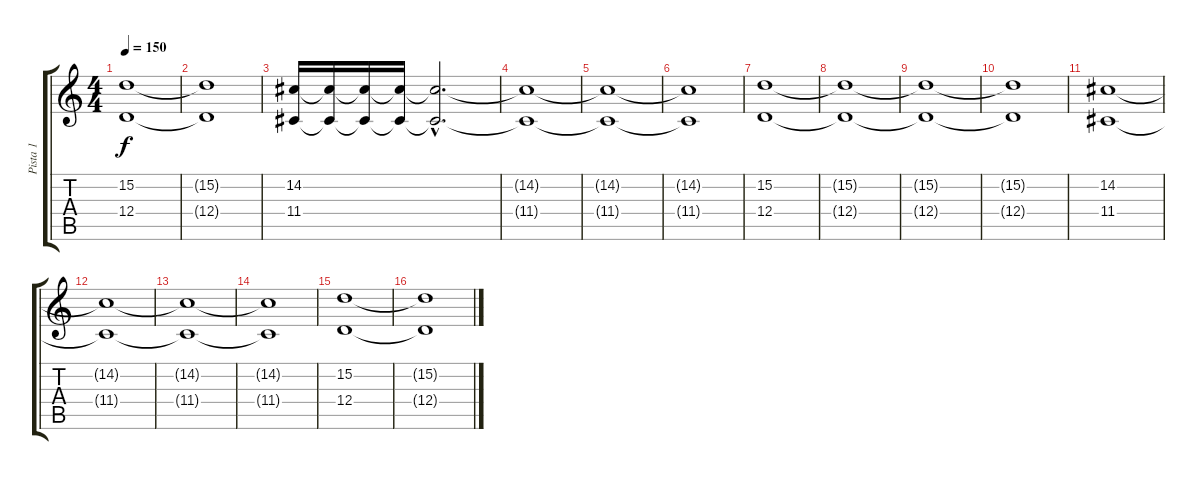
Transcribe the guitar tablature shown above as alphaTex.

\track ("Pista 1" "Pista 1") {instrument fx6goblins}
\staff {score tabs}
\tuning (E4 B3 G3 D3 A2 E2) {hide}
\ts (4 4)
\tempo 150
\clef g2
\ks c
(15.2{t} 12.4{t}).1{dy f} |
(15.2{t} 12.4{t}).1 |
(14.2 11.4).16 (14.2{t} 11.4{t}).16 (14.2{t} 11.4{t}).16 (14.2{t} 11.4{t}).16 (14.2{hac t} 11.4{hac t}).2{d} |
(14.2{t} 11.4{t}).1 |
(14.2{t} 11.4{t}).1 |
(14.2{t} 11.4{t}).1 |
(15.2 12.4).1 |
(15.2{t} 12.4{t}).1 |
(15.2{t} 12.4{t}).1 |
(15.2{t} 12.4{t}).1 |
(14.2 11.4).1 |
(14.2{t} 11.4{t}).1 |
(14.2{t} 11.4{t}).1 |
(14.2{t} 11.4{t}).1 |
(15.2 12.4).1 |
(15.2{t} 12.4{t}).1
